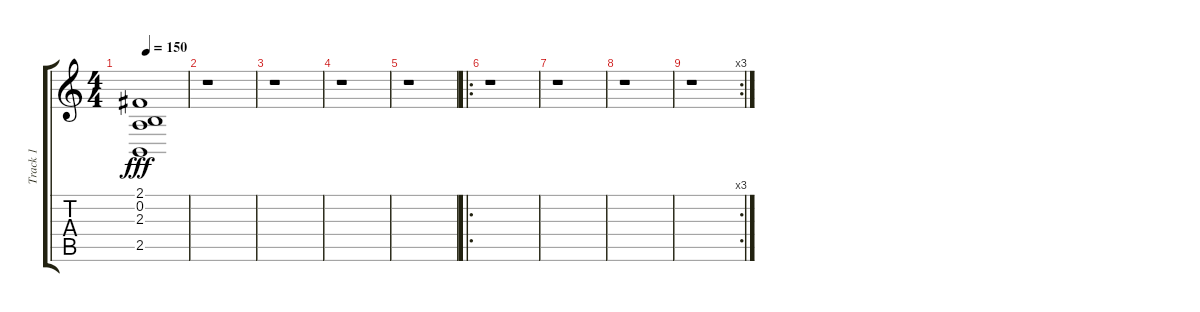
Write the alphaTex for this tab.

\track ("Track 1" "Track 1") {instrument electricpiano1}
\staff {score tabs}
\tuning (E4 B3 G3 D3 A2 D2) {hide}
\ts (4 4)
\tempo 150
\clef g2
\ks c
(2.1{t} 0.2{t} 2.3{t} 2.5{t}).1{dy fff} |
r.1 |
r.1 |
r.1 |
r.1 |
\ro
r.1 |
r.1 |
r.1 |
\rc 3
r.1
